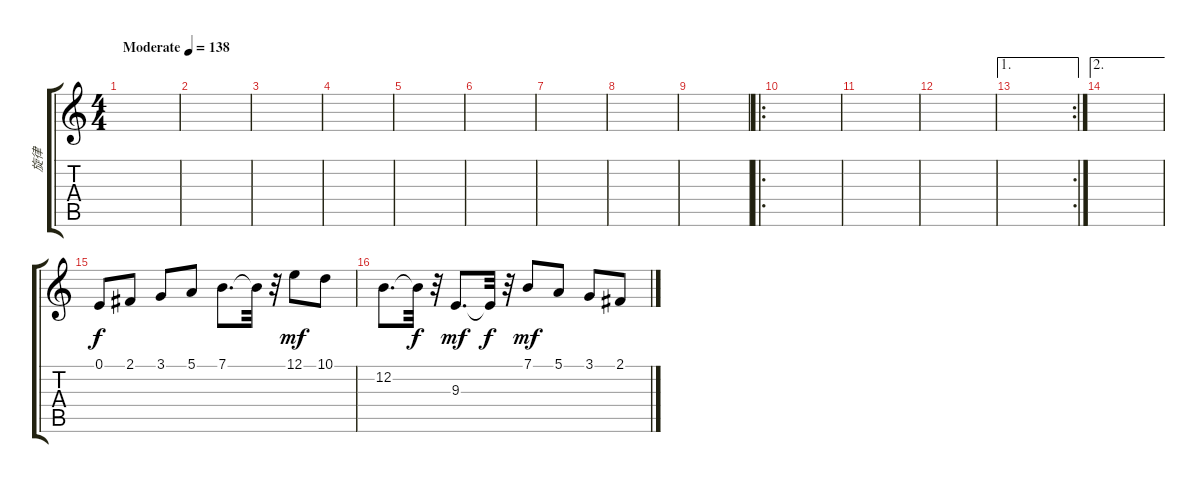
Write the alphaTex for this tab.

\track ("旋律" "旋律") {instrument violin}
\staff {score tabs}
\tuning (E4 B3 G3 D3 A2 E2) {hide}
\ts (4 4)
\tempo (138 "Moderate")
\clef g2
\ks c
|
|
|
|
|
|
|
|
|
\ro
|
|
|
\ae 1
\rc 2
|
\ae 2
|
0.1.8 2.1.8 3.1.8 5.1.8{txt ""} 7.1.8{d} 7.1{t}.32{dy f} r.32 12.1.8{dy mf} 10.1.8 |
12.2.8{d} 12.2{t}.32{dy f} r.32 9.3.8{d dy mf} 9.3{t}.32{dy f} r.32 7.1.8{dy mf} 5.1.8 3.1.8 2.1.8
